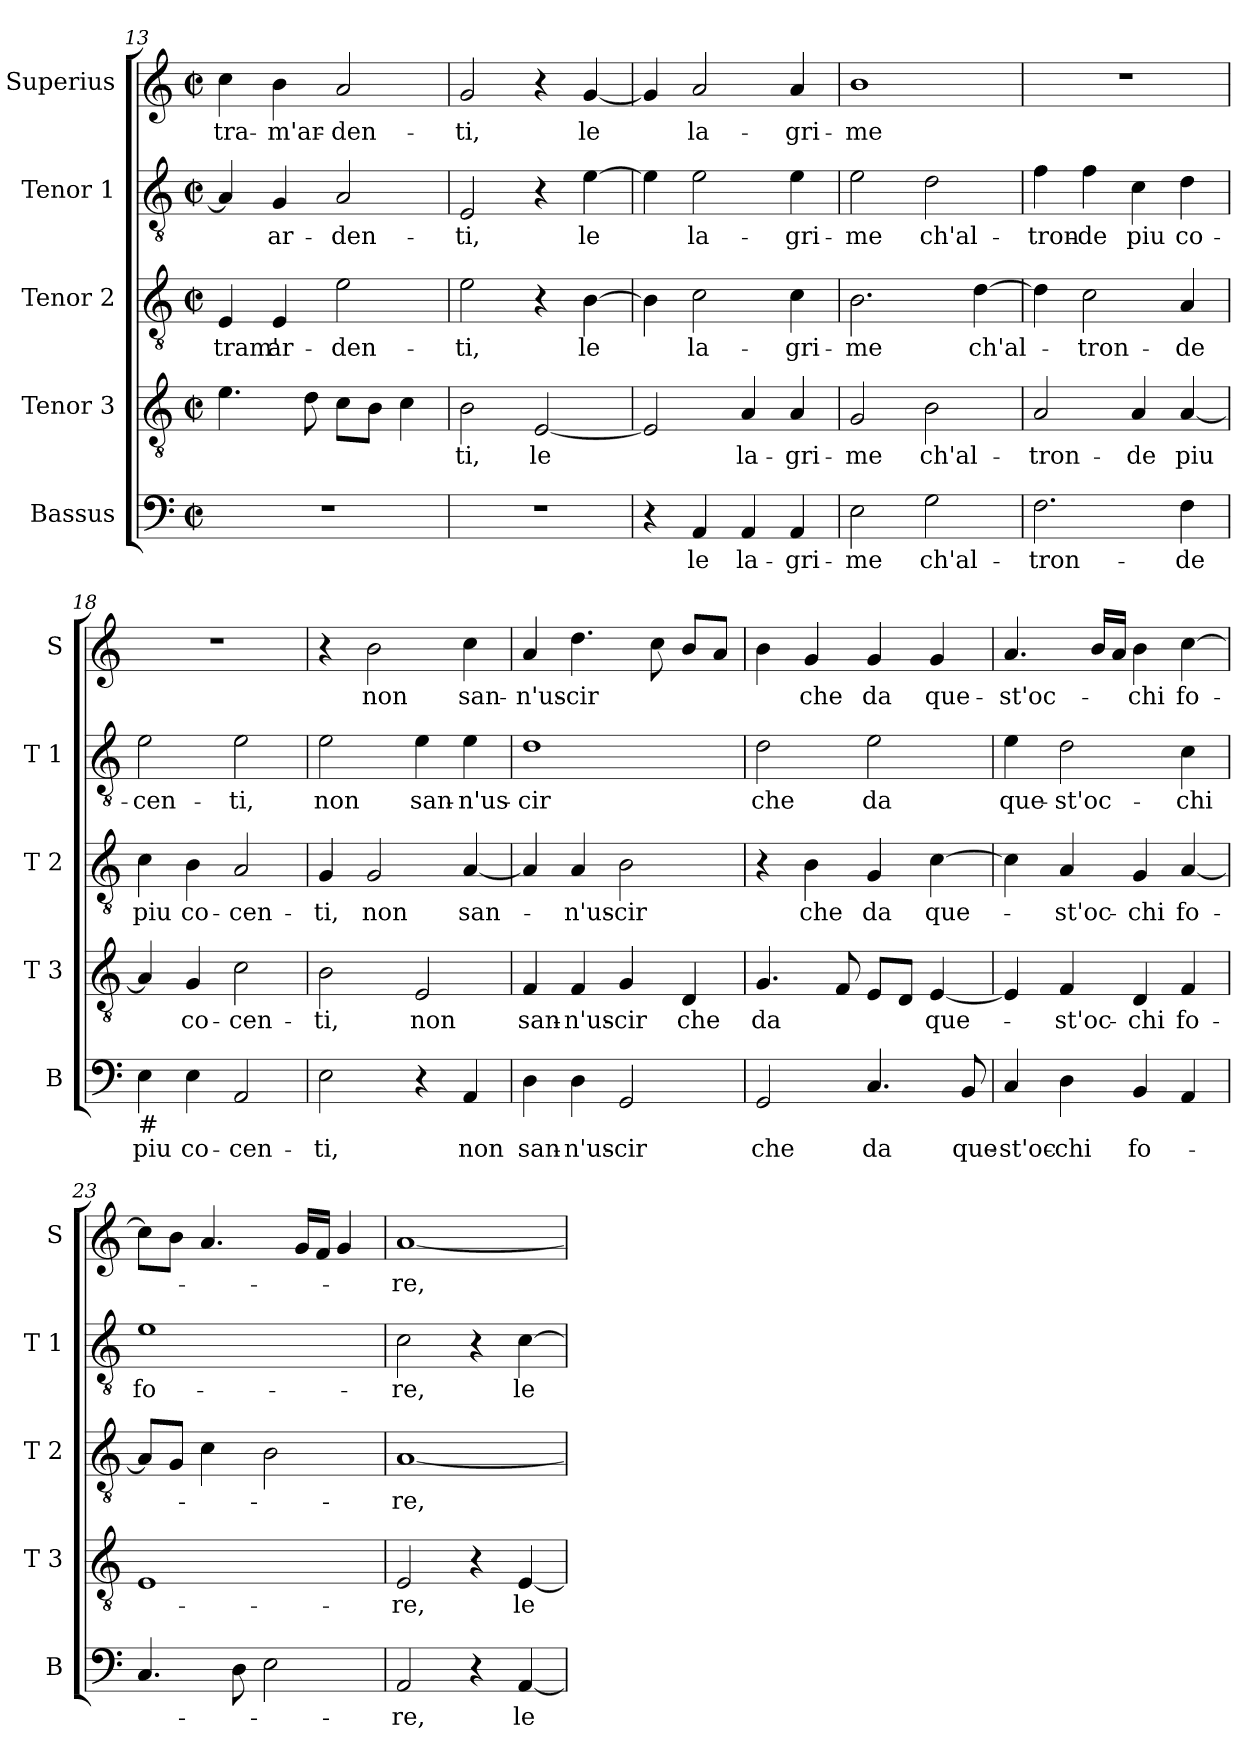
**kern	**text	**kern	**text	**kern	**text	**kern	**text	**kern	**text
*part5	*part5	*part4	*part4	*part3	*part3	*part2	*part2	*part1	*part1
*staff5	*staff5	*staff4	*staff4	*staff3	*staff3	*staff2	*staff2	*staff1	*staff1
*I"Bassus	*	*I"Tenor 3	*	*I"Tenor 2	*	*I"Tenor 1	*	*I"Superius	*
*I'B	*	*I'T 3	*	*I'T 2	*	*I'T 1	*	*I'S	*
!!LO:PB:g=z
*clefF4	*	*clefGv2	*	*clefGv2	*	*clefGv2	*	*clefG2	*
*k[]	*	*k[]	*	*k[]	*	*k[]	*	*k[]	*
*C:	*	*C:	*	*C:	*	*C:	*	*C:	*
*M2/2	*	*M2/2	*	*M2/2	*	*M2/2	*	*M2/2	*
*met(c|)	*	*met(c|)	*	*met(c|)	*	*met(c|)	*	*met(c|)	*
=13	=13	=13	=13	=13	=13	=13	=13	=13	=13
!	!	!	!	!	!LO:LY:b	!	!	!	!LO:LY:b
1r	.	4.e\	.	4E/	tram'	4A/]	.	4cc\	tra-
!	!	!	!	!	!LO:LY:b	!	!LO:LY:b	!	!LO:LY:b
.	.	.	.	4E/	ar-	4G/	ar-	4b\	-m'ar-
.	.	8d\	.	.	.	.	.	.	.
!	!	!	!	!	!LO:LY:b	!	!LO:LY:b	!	!LO:LY:b
.	.	8c\L	.	2e\	-den-	2A/	-den-	2a/	-den-
.	.	8B\J	.	.	.	.	.	.	.
.	.	4c\	.	.	.	.	.	.	.
=14	=14	=14	=14	=14	=14	=14	=14	=14	=14
!	!	!	!LO:LY:b	!	!LO:LY:b	!	!LO:LY:b	!	!LO:LY:b
1r	.	2B\	-ti,	2e\	-ti,	2E/	-ti,	2g/	-ti,
!	!	!	!LO:LY:b	!	!	!	!	!	!
.	.	[2E/	le	4r	.	4r	.	4r	.
!	!	!	!	!	!LO:LY:b	!	!LO:LY:b	!	!LO:LY:b
.	.	.	.	[4B\	le	[4e\	le	[4g/	le
=15	=15	=15	=15	=15	=15	=15	=15	=15	=15
4r	.	2E/]	.	4B\]	.	4e\]	.	4g/]	.
!	!LO:LY:b	!	!	!	!LO:LY:b	!	!LO:LY:b	!	!LO:LY:b
4AA/	le	.	.	2c\	la-	2e\	la-	2a/	la-
!	!LO:LY:b	!	!LO:LY:b	!	!	!	!	!	!
4AA/	la-	4A/	la-	.	.	.	.	.	.
!	!LO:LY:b	!	!LO:LY:b	!	!LO:LY:b	!	!LO:LY:b	!	!LO:LY:b
4AA/	-gri-	4A/	-gri-	4c\	-gri-	4e\	-gri-	4a/	-gri-
=16	=16	=16	=16	=16	=16	=16	=16	=16	=16
!	!LO:LY:b	!	!LO:LY:b	!	!LO:LY:b	!	!LO:LY:b	!	!LO:LY:b
2E\	-me	2G/	-me	2.B\	-me	2e\	-me	1b	-me
!	!LO:LY:b	!	!LO:LY:b	!	!	!	!LO:LY:b	!	!
2G\	ch'al-	2B\	ch'al-	.	.	2d\	ch'al-	.	.
!	!	!	!	!	!LO:LY:b	!	!	!	!
.	.	.	.	[4d\	ch'al-	.	.	.	.
=17	=17	=17	=17	=17	=17	=17	=17	=17	=17
!	!LO:LY:b	!	!LO:LY:b	!	!	!	!LO:LY:b	!	!
2.F\	-tron-	2A/	-tron-	4d\]	.	4f\	-tron-	1r	.
!	!	!	!	!	!LO:LY:b	!	!LO:LY:b	!	!
.	.	.	.	2c\	-tron-	4f\	-de	.	.
!	!	!	!LO:LY:b	!	!	!	!LO:LY:b	!	!
.	.	4A/	-de	.	.	4c\	piu	.	.
!	!LO:LY:b	!	!LO:LY:b	!	!LO:LY:b	!	!LO:LY:b	!	!
4F\	-de	[4A/	piu	4A/	-de	4d\	co-	.	.
=18	=18	=18	=18	=18	=18	=18	=18	=18	=18
!LO:TX:b:t=#	!	!	!	!	!	!	!	!	!
!	!LO:LY:b	!	!	!	!LO:LY:b	!	!LO:LY:b	!	!
4E\	piu	4A/]	.	4c\	piu	2e\	-cen-	1r	.
!	!LO:LY:b	!	!LO:LY:b	!	!LO:LY:b	!	!	!	!
4E\	co-	4G/	co-	4B\	co-	.	.	.	.
!	!LO:LY:b	!	!LO:LY:b	!	!LO:LY:b	!	!LO:LY:b	!	!
2AA/	-cen-	2c\	-cen-	2A/	-cen-	2e\	-ti,	.	.
!!LO:LB:g=z
=19	=19	=19	=19	=19	=19	=19	=19	=19	=19
!	!LO:LY:b	!	!LO:LY:b	!	!LO:LY:b	!	!LO:LY:b	!	!
2E\	-ti,	2B\	-ti,	4G/	-ti,	2e\	non	4r	.
!	!	!	!	!	!LO:LY:b	!	!	!	!LO:LY:b
.	.	.	.	2G/	non	.	.	2b\	non
!	!	!	!LO:LY:b	!	!	!	!LO:LY:b	!	!
4r	.	2E/	non	.	.	4e\	san-	.	.
!	!LO:LY:b	!	!	!	!LO:LY:b	!	!LO:LY:b	!	!LO:LY:b
4AA/	non	.	.	[4A/	san-	4e\	-n'us-	4cc\	san-
=20	=20	=20	=20	=20	=20	=20	=20	=20	=20
!	!LO:LY:b	!	!LO:LY:b	!	!	!	!LO:LY:b	!	!LO:LY:b
4D\	san-	4F/	san-	4A/]	.	1d	-cir	4a/	-n'us-
!	!LO:LY:b	!	!LO:LY:b	!	!LO:LY:b	!	!	!	!LO:LY:b
4D\	-n'us-	4F/	-n'us-	4A/	-n'us-	.	.	4.dd\	-cir
!	!LO:LY:b	!	!LO:LY:b	!	!LO:LY:b	!	!	!	!
2GG/	-cir	4G/	-cir	2B\	-cir	.	.	.	.
.	.	.	.	.	.	.	.	8cc\	.
!	!	!	!LO:LY:b	!	!	!	!	!	!
.	.	4D/	che	.	.	.	.	8b/L	.
.	.	.	.	.	.	.	.	8a/J	.
=21	=21	=21	=21	=21	=21	=21	=21	=21	=21
!	!LO:LY:b	!	!LO:LY:b	!	!	!	!LO:LY:b	!	!
2GG/	che	4.G/	da	4r	.	2d\	che	4b\	.
!	!	!	!	!	!LO:LY:b	!	!	!	!LO:LY:b
.	.	.	.	4B\	che	.	.	4g/	che
.	.	8F/	.	.	.	.	.	.	.
!	!LO:LY:b	!	!	!	!LO:LY:b	!	!LO:LY:b	!	!LO:LY:b
4.C/	da	8E/L	.	4G/	da	2e\	da	4g/	da
.	.	8D/J	.	.	.	.	.	.	.
!	!	!	!LO:LY:b	!	!LO:LY:b	!	!	!	!LO:LY:b
.	.	[4E/	que-	[4c\	que-	.	.	4g/	que-
!	!LO:LY:b	!	!	!	!	!	!	!	!
8BB/	que-	.	.	.	.	.	.	.	.
=22	=22	=22	=22	=22	=22	=22	=22	=22	=22
!	!LO:LY:b	!	!	!	!	!	!LO:LY:b	!	!LO:LY:b
4C/	-st'oc-	4E/]	.	4c\]	.	4e\	que-	4.a/	-st'oc-
!	!LO:LY:b	!	!LO:LY:b	!	!LO:LY:b	!	!LO:LY:b	!	!
4D\	-chi	4F/	-st'oc-	4A/	-st'oc-	2d\	-st'oc-	.	.
.	.	.	.	.	.	.	.	16b/LL	.
.	.	.	.	.	.	.	.	16a/JJ	.
!	!LO:LY:b	!	!LO:LY:b	!	!LO:LY:b	!	!	!	!LO:LY:b
4BB/	fo-	4D/	-chi	4G/	-chi	.	.	4b\	-chi
!	!	!	!LO:LY:b	!	!LO:LY:b	!	!LO:LY:b	!	!LO:LY:b
4AA/	.	4F/	fo-	[4A/	fo-	4c\	-chi	[4cc\	fo-
=23	=23	=23	=23	=23	=23	=23	=23	=23	=23
!	!	!	!	!	!	!	!LO:LY:b	!	!
4.C/	.	1E	.	8A/L]	.	1e	fo-	8cc\L]	.
.	.	.	.	8G/J	.	.	.	8b\J	.
.	.	.	.	4c\	.	.	.	4.a/	.
8D\	.	.	.	.	.	.	.	.	.
2E\	.	.	.	2B\	.	.	.	.	.
.	.	.	.	.	.	.	.	16g/LL	.
.	.	.	.	.	.	.	.	16f/JJ	.
.	.	.	.	.	.	.	.	4g/	.
=24	=24	=24	=24	=24	=24	=24	=24	=24	=24
!	!LO:LY:b	!	!LO:LY:b	!	!LO:LY:b	!	!LO:LY:b	!	!LO:LY:b
2AA/	-re,	2E/	-re,	[1A	-re,	2c\	-re,	[1a	-re,
4r	.	4r	.	.	.	4r	.	.	.
!	!LO:LY:b	!	!LO:LY:b	!	!	!	!LO:LY:b	!	!
[4AA/	le	[4E/	le	.	.	[4c\	le	.	.
=	=	=	=	=	=	=	=	=	=
*-	*-	*-	*-	*-	*-	*-	*-	*-	*-
